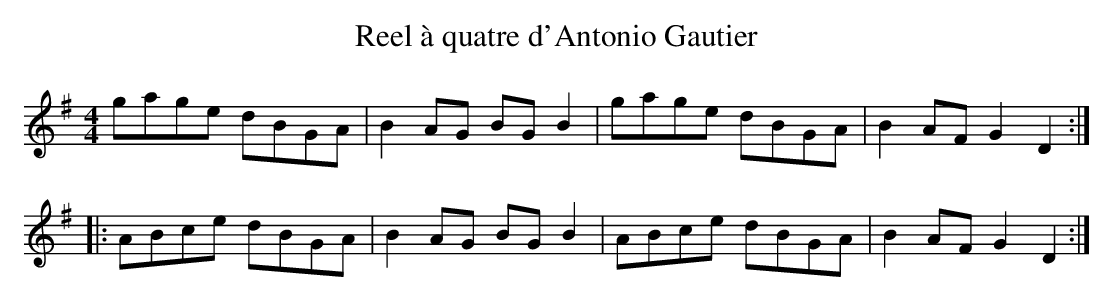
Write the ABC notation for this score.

X:1
T:Reel à quatre d'Antonio Gautier
M:4/4
L:1/8
K:G
gage dBGA | B2AG BG B2 | gage dBGA | B2AF G2D2 ::
ABce dBGA | B2AG BGB2 | ABce dBGA | B2AF G2D2 :|
